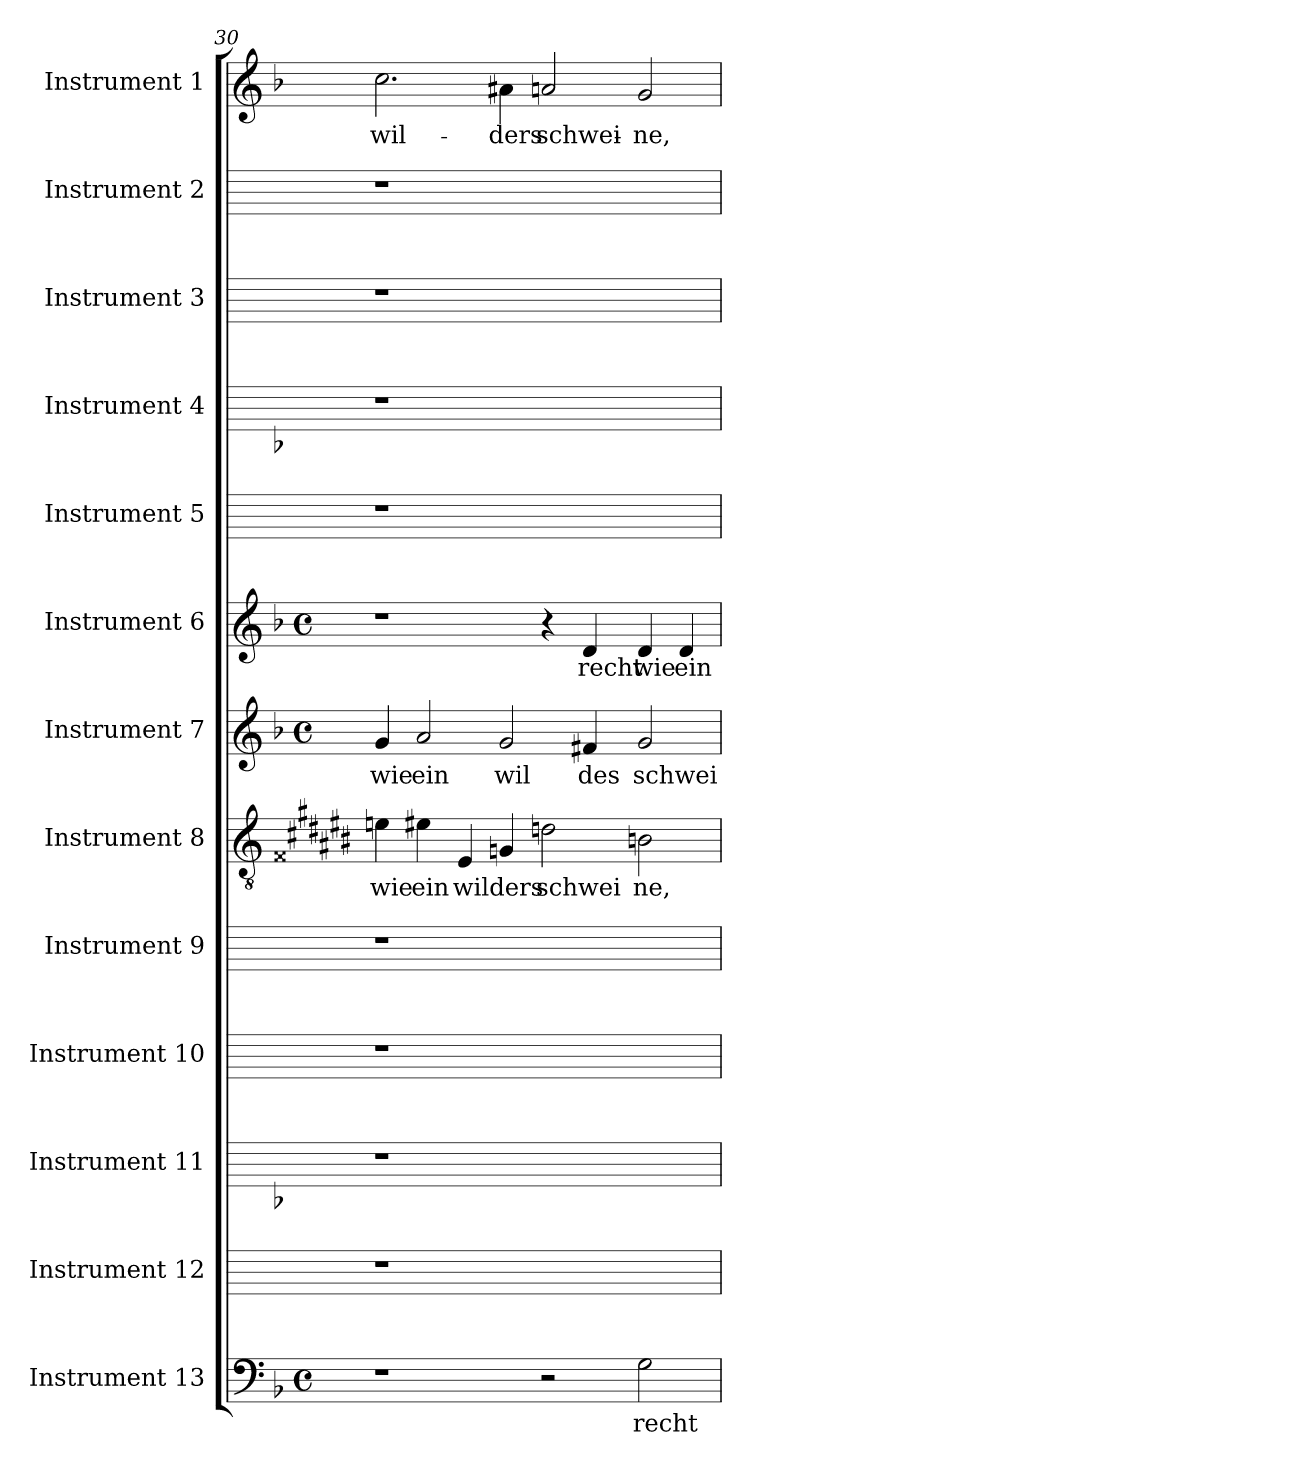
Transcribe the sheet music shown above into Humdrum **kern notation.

**kern	**text	**kern	**kern	**kern	**kern	**kern	**text	**kern	**text	**kern	**text	**kern	**kern	**kern	**kern	**kern	**text
*part13	*part13	*part12	*part11	*part10	*part9	*part8	*part8	*part7	*part7	*part6	*part6	*part5	*part4	*part3	*part2	*part1	*part1
*staff13	*staff13	*staff12	*staff11	*staff10	*staff9	*staff8	*staff8	*staff7	*staff7	*staff6	*staff6	*staff5	*staff4	*staff3	*staff2	*staff1	*staff1
*I"Instrument 13	*	*I"Instrument 12	*I"Instrument 11	*I"Instrument 10	*I"Instrument 9	*I"Instrument 8	*	*I"Instrument 7	*	*I"Instrument 6	*	*I"Instrument 5	*I"Instrument 4	*I"Instrument 3	*I"Instrument 2	*I"Instrument 1	*
!!LO:LB:g=z
*clefF4	*	*	*	*	*	*clefGv2	*	*clefG2	*	*clefG2	*	*	*	*	*	*clefG2	*
*ITrd-3c-5	*	*ITrd-2c-3	*ITrd1c2	*ITrd-2c-3	*ITrd-2c-3	*ITrd-2c-3	*	*ITrd-3c-5	*	*	*	*ITrd-2c-3	*ITrd1c2	*ITrd-2c-3	*ITrd-2c-3	*ITrd1c2	*
*k[b-e-]	*	*	*k[b-e-a-]	*	*	*k[f##c#g#d#a#e#b#]	*	*k[b-e-]	*	*k[b-]	*	*	*k[b-e-a-]	*	*	*k[b-e-a-]	*
*B-:	*	*	*E-:	*	*	*G#:	*	*B-:	*	*F:	*	*	*E-:	*	*	*E-:	*
*M4/4	*	*	*	*	*	*	*	*M4/4	*	*M4/4	*	*	*	*	*	*	*
*met(c)	*	*	*	*	*	*	*	*met(c)	*	*met(c)	*	*	*	*	*	*	*
=30	=30	=30	=30	=30	=30	=30	=30	=30	=30	=30	=30	=30	=30	=30	=30	=30	=30
!	!	!	!	!	!	!	!LO:LY:b:cj	!	!LO:LY:b:cj	!	!	!	!	!	!	!	!LO:LY:b:cj
1r	.	1r	1r	1r	1r	4g\	wie	4cc/	wie	1r	.	1r	1r	1r	1r	2.b-\	wil-
!	!	!	!	!	!	!	!LO:LY:b:cj	!	!LO:LY:b:cj	!	!	!	!	!	!	!	!
.	.	.	.	.	.	4g#\	ein	2dd/	ein	.	.	.	.	.	.	.	.
!	!	!	!	!	!	!	!LO:LY:b:cj	!	!	!	!	!	!	!	!	!	!
.	.	.	.	.	.	4G#/	wil	.	.	.	.	.	.	.	.	.	.
!	!	!	!	!	!	!	!LO:LY:b:cj	!	!LO:LY:b:cj	!	!	!	!	!	!	!	!LO:LY:b:cj
.	.	.	.	.	.	4B-/	ders	2cc/	wil	.	.	.	.	.	.	4g#\	-ders
!	!	!	!	!	!	!	!LO:LY:b:cj	!	!	!	!	!	!	!	!	!	!LO:LY:b:cj
2r	.	1ryy	1ryy	1ryy	1ryy	2f\	schwei	.	.	4r	.	1ryy	1ryy	1ryy	1ryy	2g/	schwei-
!	!	!	!	!	!	!	!	!	!LO:LY:b:cj	!	!LO:LY:b:cj	!	!	!	!	!	!
.	.	.	.	.	.	.	.	4bn/	des	4d/	recht	.	.	.	.	.	.
!	!LO:LY:b:cj	!	!	!	!	!	!LO:LY:b:cj	!	!LO:LY:b:cj	!	!LO:LY:b:cj	!	!	!	!	!	!LO:LY:b:cj
2c\	recht	.	.	.	.	2dn\	ne,	2cc/	schwei	4d/	wie	.	.	.	.	2f/	-ne,
!	!	!	!	!	!	!	!	!	!	!	!LO:LY:b:cj	!	!	!	!	!	!
.	.	.	.	.	.	.	.	.	.	4d/	ein	.	.	.	.	.	.
=	=	=	=	=	=	=	=	=	=	=	=	=	=	=	=	=	=
*-	*-	*-	*-	*-	*-	*-	*-	*-	*-	*-	*-	*-	*-	*-	*-	*-	*-
